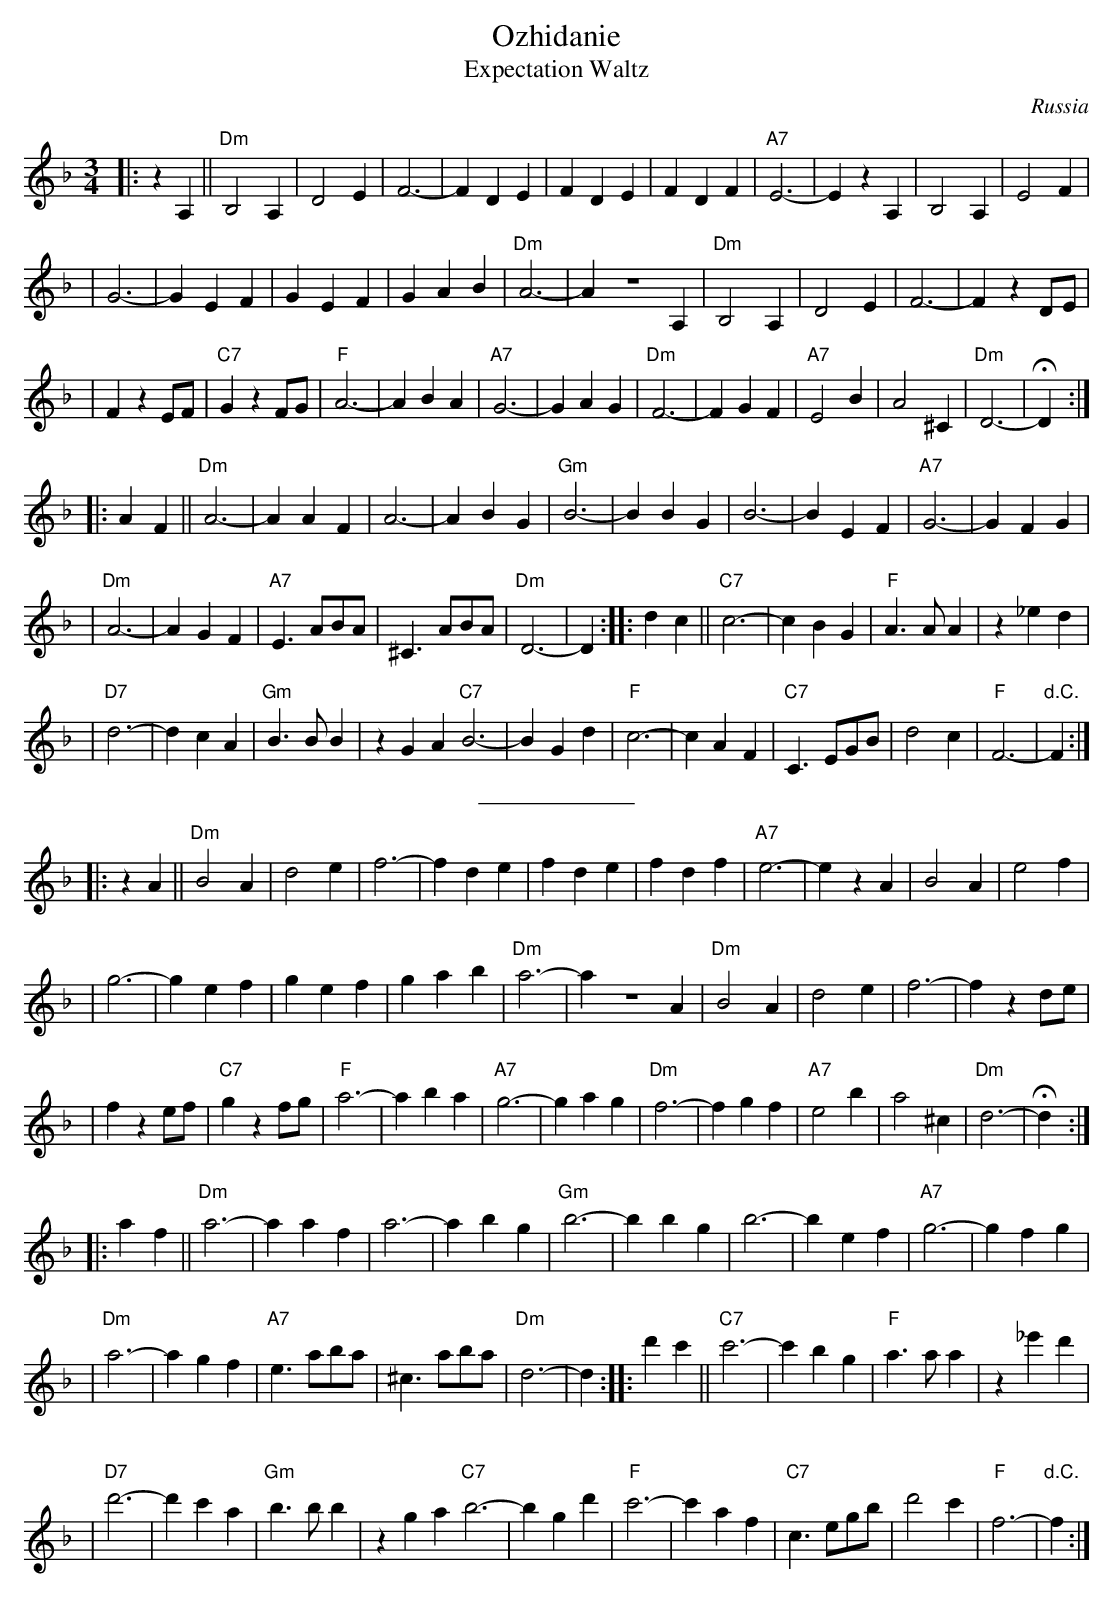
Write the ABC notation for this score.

X:1
T: Ozhidanie
T: Expectation Waltz
O: Russia
M: 3/4
L: 1/4
K: Dm
|: z A, || "Dm"B,2 A, | D2 E | F3- | F D E | F D E | F D F | "A7"E3- | E z A, | B,2 A, | E2 F |
| G3- | G E F | G E F | G A B | "Dm"A3- | A Z A, | "Dm"B,2 A, | D2 E | F3- | F z D/E/ |
| F z E/F/ | "C7"G z F/G/ | "F"A3- | A B A | "A7"G3- | G A G | "Dm"F3- | F G F | "A7"E2 B | A2 ^C | "Dm"D3- | HD :|
|: A F || "Dm"A3- | A A F | A3- | A B G | "Gm"B3- | B B G | B3- | B E F | "A7"G3- | G F G |
| "Dm"A3- | A G F | "A7"E> AB/A/ | ^C> AB/A/ | "Dm"D3- | D :| \
|: d c || "C7"c3- | c B G |"F"A> A A | z _e d |
|"D7"d3- | d c A | "Gm"B> B B | z G A "C7"B3- | B G d | "F"c3- | c A F | "C7"C> EG/B/ | d2 c | "F"F3- | "d.C."F :|
%%sep 5 5 100
P:
|: z A || "Dm"B2 A | d2 e | f3- | f d e | f d e | f d f | "A7"e3- | e z A | B2 A | e2 f |
| g3- | g e f | g e f | g a b | "Dm"a3- | a Z A | "Dm"B2 A | d2 e | f3- | f z d/e/ |
| f z e/f/ | "C7"g z f/g/ | "F"a3- | a b a | "A7"g3- | g a g | "Dm"f3- | f g f | "A7"e2 b | a2 ^c | "Dm"d3- | Hd :|
|: a f || "Dm"a3- | a a f | a3- | a b g | "Gm"b3- | b b g | b3- | b e f | "A7"g3- | g f g |
| "Dm"a3- | a g f | "A7"e> ab/a/ | ^c> ab/a/ | "Dm"d3- | d :| \
|: d' c' || "C7"c'3- | c' b g |"F"a> a a | z _e' d' |
|"D7"d'3- | d' c' a | "Gm"b> b b | z g a "C7"b3- | b g d' | "F"c'3- | c' a f | "C7"c> eg/b/ | d'2 c' | "F"f3- | "d.C."f :|
